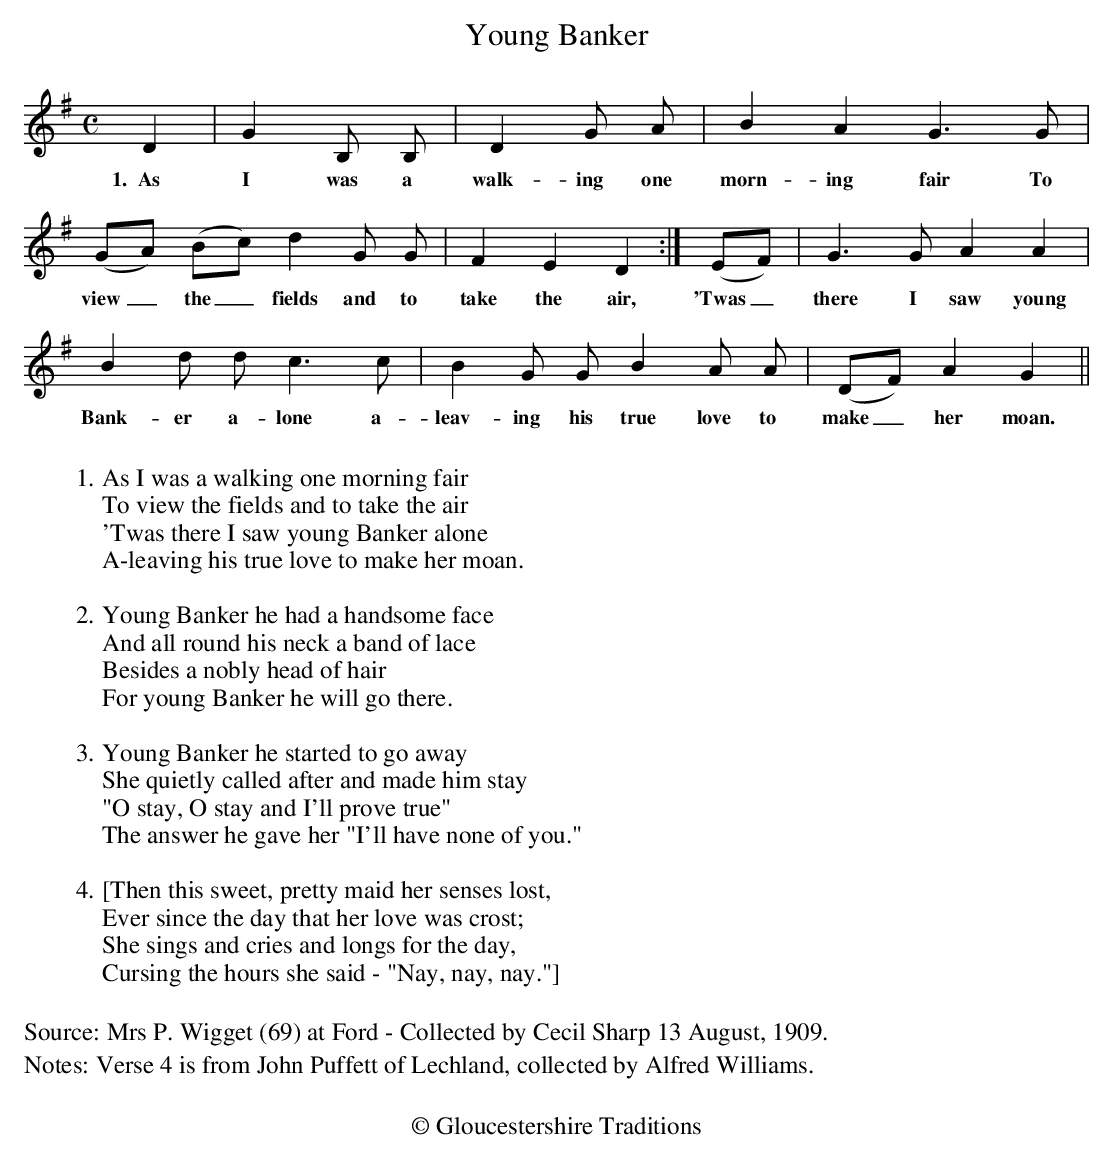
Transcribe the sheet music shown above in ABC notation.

X:1
T:Young Banker
M:C
L:1/8
K:G
D2 | G2 B, B, |   D2 G A | B2 A2 G3 G |
w:1.~~As I was a walk-ing one morn- ing fair To
(GA) (Bc) d2 G G | F2 E2 D2 :| (EF) | G3 G A2 A2 |
w:view_ the_ fields and to take the air, 'Twas_ there I saw young
B2 d d c3 c | B2 G G B2 A A | (DF) A2 G2 ||
w:Bank-er a-lone a- leav-ing his true love to make_ her moan.
W:
W:1. As I was a walking one morning fair
W:To view the fields and to take the air
W:'Twas there I saw young Banker alone
W:A-leaving his true love to make her moan.
W:
W:2.Young Banker he had a handsome face
W:And all round his neck a band of lace
W:Besides a nobly head of hair
W:For young Banker he will go there.
W:
W:3.Young Banker he started to go away
W:She quietly called after and made him stay
W:"O stay, O stay and I'll prove true"
W:The answer he gave her "I'll have none of you."
W:
W:4.[Then this sweet, pretty maid her senses lost,
W:Ever since the day that her love was crost;
W:She sings and cries and longs for the day,
W:Cursing the hours she said - "Nay, nay, nay."]
W:
